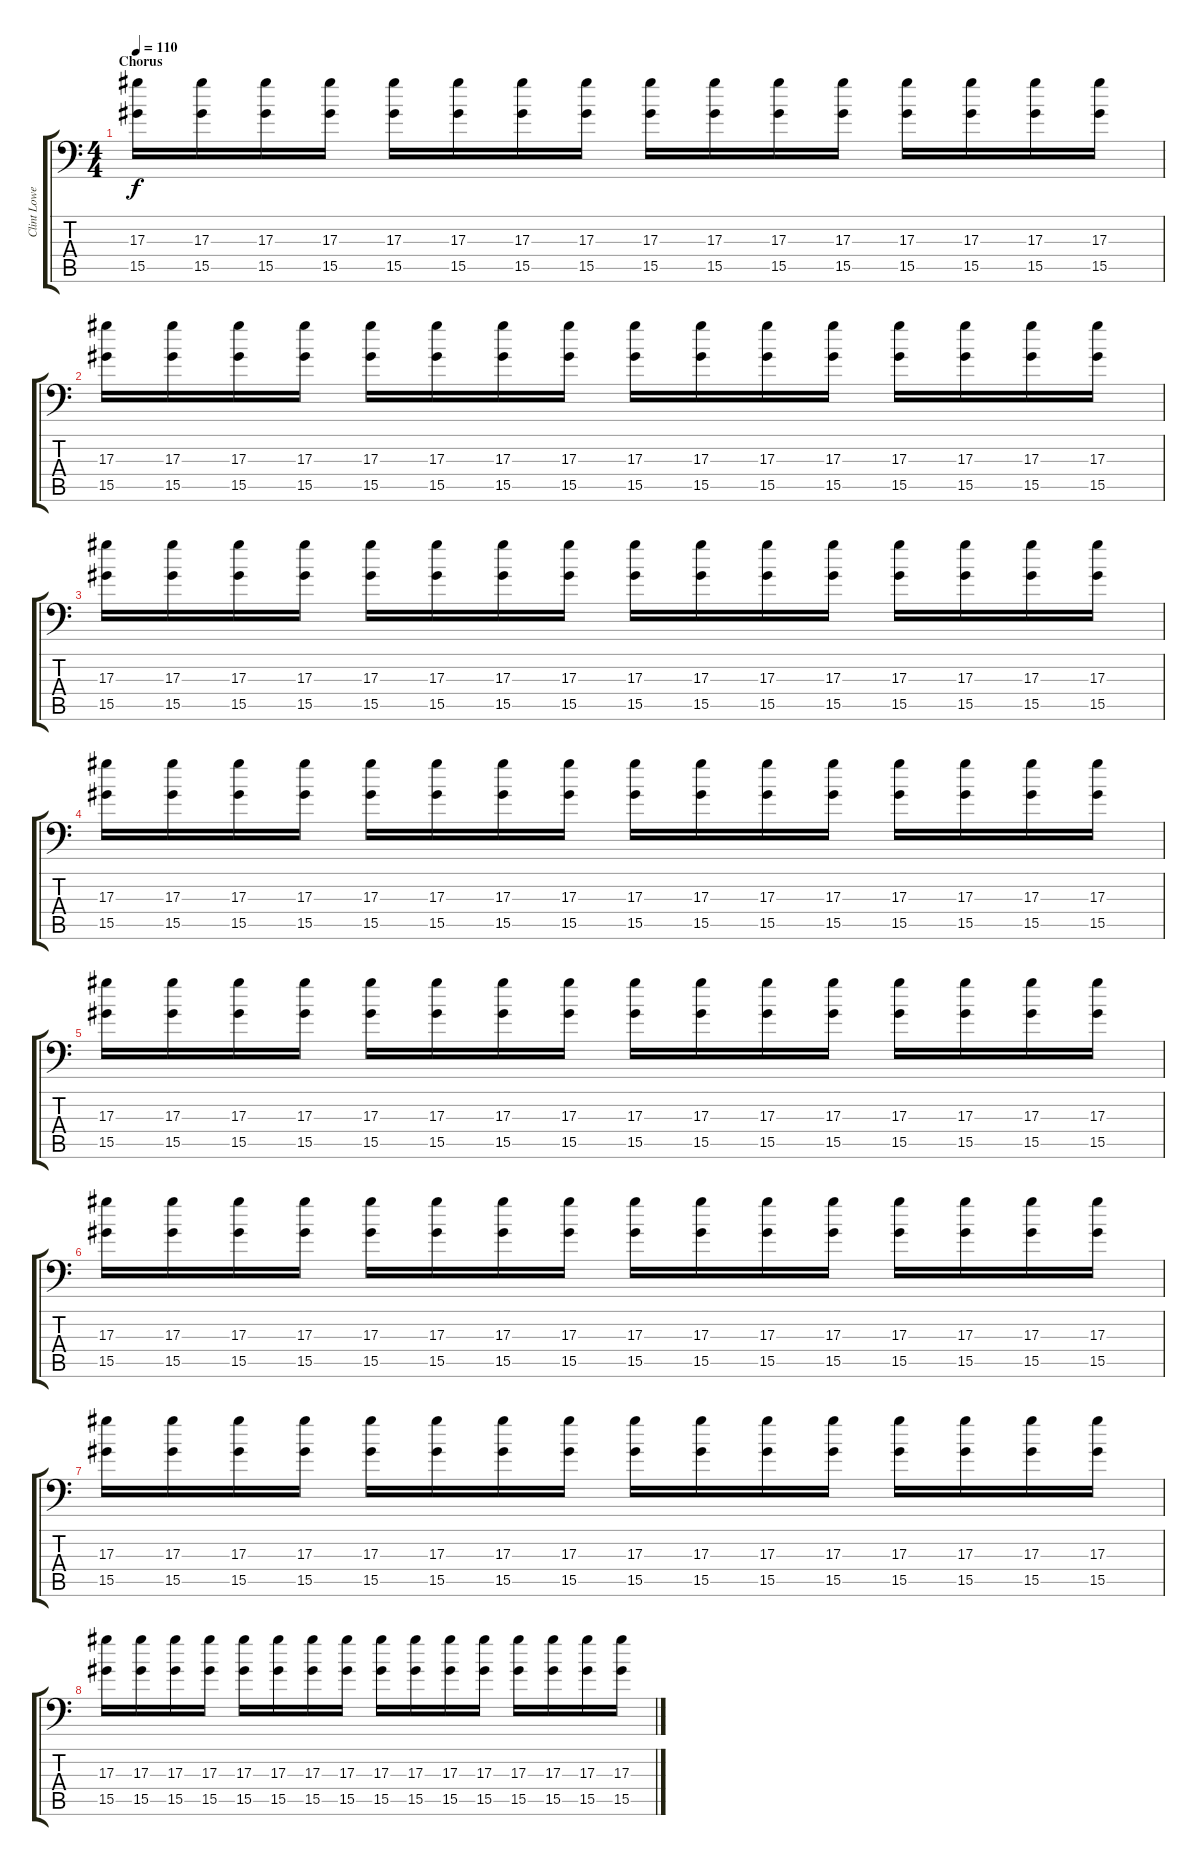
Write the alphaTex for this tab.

\track ("Clint Lowery" "Clint Lowe") {instrument overdrivenguitar}
\staff {score tabs}
\tuning (C4 G3 Eb3 Bb2 F2 Bb1) {hide}
\ts (4 4)
\section ("" "Chorus")
\tempo 110
\clef f4
\ks c
(17.3 15.5).16{dy f volume 6 balance 8} (17.3 15.5).16 (17.3 15.5).16 (17.3 15.5).16 (17.3 15.5).16 (17.3 15.5).16 (17.3 15.5).16 (17.3 15.5).16 (17.3 15.5).16 (17.3 15.5).16 (17.3 15.5).16 (17.3 15.5).16 (17.3 15.5).16 (17.3 15.5).16 (17.3 15.5).16 (17.3 15.5).16 |
(17.3 15.5).16 (17.3 15.5).16 (17.3 15.5).16 (17.3 15.5).16 (17.3 15.5).16 (17.3 15.5).16 (17.3 15.5).16 (17.3 15.5).16 (17.3 15.5).16 (17.3 15.5).16 (17.3 15.5).16 (17.3 15.5).16 (17.3 15.5).16 (17.3 15.5).16 (17.3 15.5).16 (17.3 15.5).16 |
(17.3 15.5).16 (17.3 15.5).16 (17.3 15.5).16 (17.3 15.5).16 (17.3 15.5).16 (17.3 15.5).16 (17.3 15.5).16 (17.3 15.5).16 (17.3 15.5).16 (17.3 15.5).16 (17.3 15.5).16 (17.3 15.5).16 (17.3 15.5).16 (17.3 15.5).16 (17.3 15.5).16 (17.3 15.5).16 |
(17.3 15.5).16 (17.3 15.5).16 (17.3 15.5).16 (17.3 15.5).16 (17.3 15.5).16 (17.3 15.5).16 (17.3 15.5).16 (17.3 15.5).16 (17.3 15.5).16 (17.3 15.5).16 (17.3 15.5).16 (17.3 15.5).16 (17.3 15.5).16 (17.3 15.5).16 (17.3 15.5).16 (17.3 15.5).16 |
(17.3 15.5).16{volume 6 balance 8} (17.3 15.5).16 (17.3 15.5).16 (17.3 15.5).16 (17.3 15.5).16 (17.3 15.5).16 (17.3 15.5).16 (17.3 15.5).16 (17.3 15.5).16 (17.3 15.5).16 (17.3 15.5).16 (17.3 15.5).16 (17.3 15.5).16 (17.3 15.5).16 (17.3 15.5).16 (17.3 15.5).16 |
(17.3 15.5).16 (17.3 15.5).16 (17.3 15.5).16 (17.3 15.5).16 (17.3 15.5).16 (17.3 15.5).16 (17.3 15.5).16 (17.3 15.5).16 (17.3 15.5).16 (17.3 15.5).16 (17.3 15.5).16 (17.3 15.5).16 (17.3 15.5).16 (17.3 15.5).16 (17.3 15.5).16 (17.3 15.5).16 |
(17.3 15.5).16 (17.3 15.5).16 (17.3 15.5).16 (17.3 15.5).16 (17.3 15.5).16 (17.3 15.5).16 (17.3 15.5).16 (17.3 15.5).16 (17.3 15.5).16 (17.3 15.5).16 (17.3 15.5).16 (17.3 15.5).16 (17.3 15.5).16 (17.3 15.5).16 (17.3 15.5).16 (17.3 15.5).16 |
(17.3 15.5).16 (17.3 15.5).16 (17.3 15.5).16 (17.3 15.5).16 (17.3 15.5).16 (17.3 15.5).16 (17.3 15.5).16 (17.3 15.5).16 (17.3 15.5).16 (17.3 15.5).16 (17.3 15.5).16 (17.3 15.5).16 (17.3 15.5).16 (17.3 15.5).16 (17.3 15.5).16 (17.3 15.5).16
